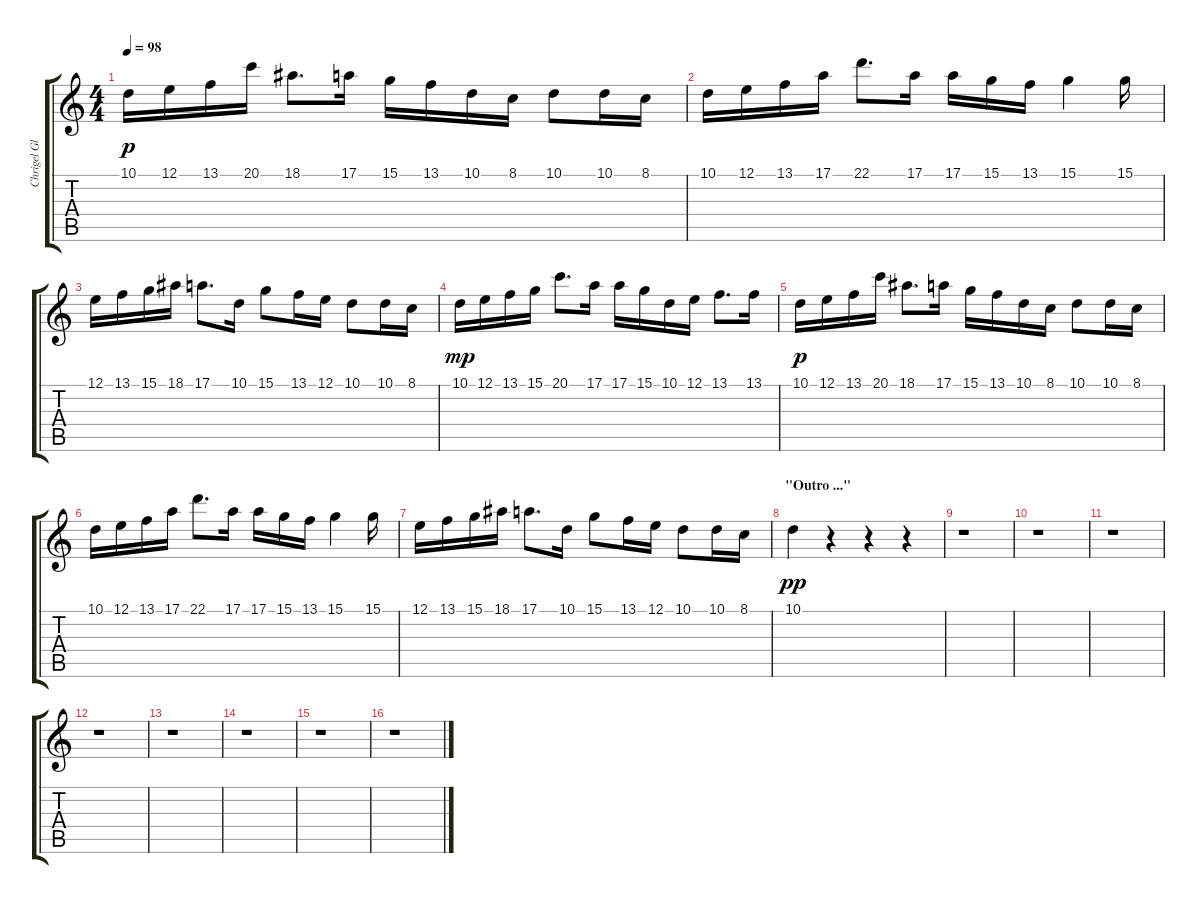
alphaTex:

\track ("Chrigel Glanzmann or Sevan" "Chrigel Gl") {instrument bagpipe}
\staff {score tabs}
\tuning (E4 B3 G3 D3 A2 E2) {hide}
\ts (4 4)
\tempo 98
\clef g2
\ks c
10.1.16{dy p} 12.1.16 13.1.16 20.1.16 18.1.8{d} 17.1.16 15.1.16 13.1.16 10.1.16 8.1.16 10.1.8 10.1.16 8.1.16 |
10.1.16 12.1.16 13.1.16 17.1.16 22.1.8{d} 17.1.16 17.1.16 15.1.16 13.1.16 15.1.4 15.1.16 |
12.1.16 13.1.16 15.1.16 18.1.16 17.1.8{d} 10.1.16 15.1.8 13.1.16 12.1.16 10.1.8 10.1.16 8.1.16 |
10.1.16{dy mp} 12.1.16 13.1.16 15.1.16 20.1.8{d} 17.1.16 17.1.16 15.1.16 10.1.16 12.1.16 13.1.8{d} 13.1.16 |
10.1.16{dy p} 12.1.16 13.1.16 20.1.16 18.1.8{d} 17.1.16 15.1.16 13.1.16 10.1.16 8.1.16 10.1.8 10.1.16 8.1.16 |
10.1.16 12.1.16 13.1.16 17.1.16 22.1.8{d} 17.1.16 17.1.16 15.1.16 13.1.16 15.1.4 15.1.16 |
12.1.16 13.1.16 15.1.16 18.1.16 17.1.8{d} 10.1.16 15.1.8 13.1.16 12.1.16 10.1.8 10.1.16 8.1.16 |
\section ("" "\"Outro ...\"")
10.1.4{dy pp} r.4 r.4 r.4 |
r.1 |
r.1 |
r.1 |
r.1 |
r.1 |
r.1 |
r.1 |
r.1
